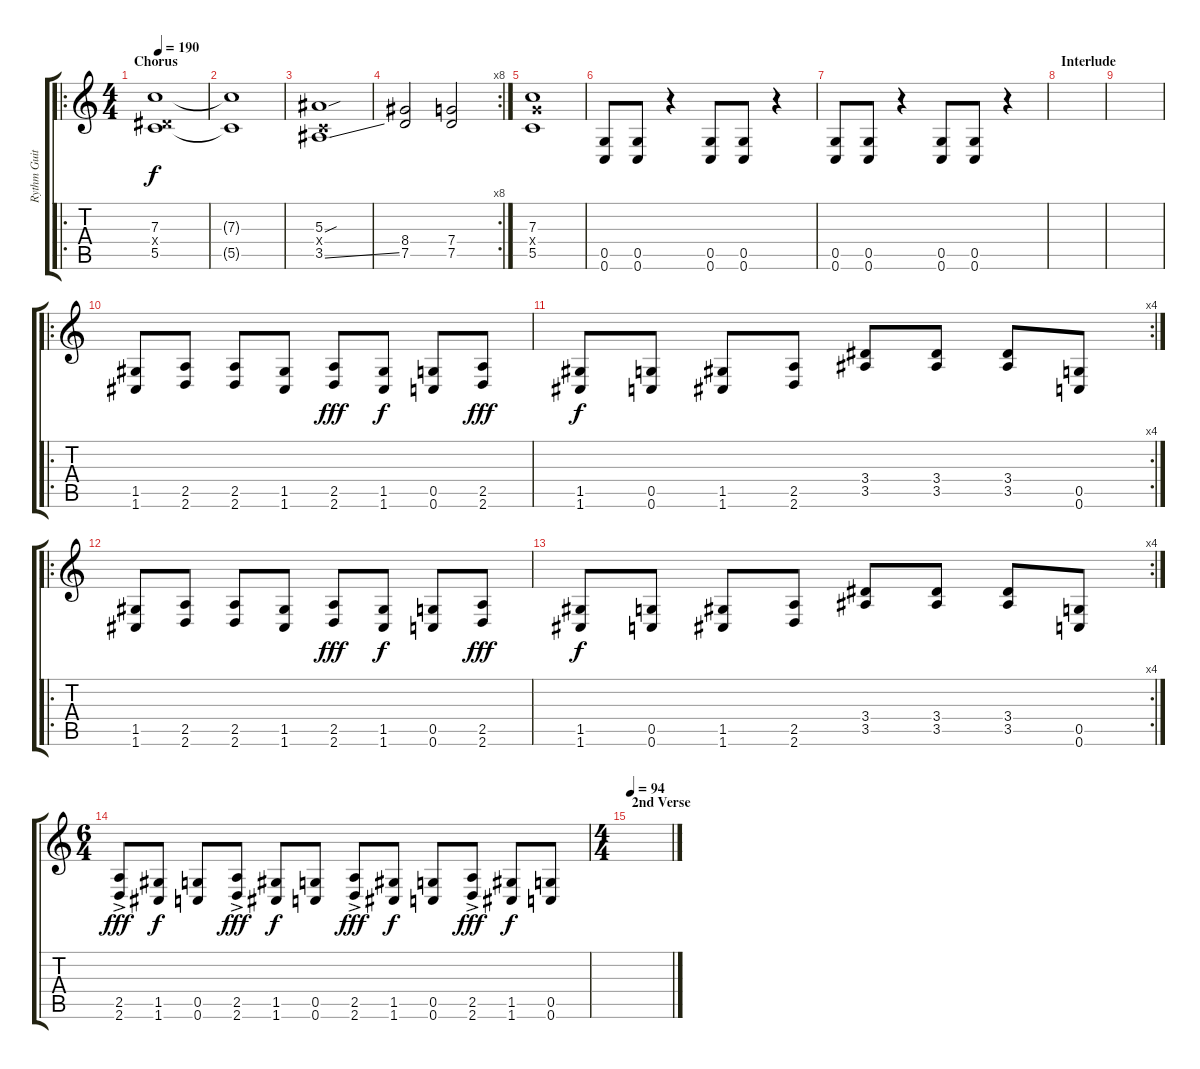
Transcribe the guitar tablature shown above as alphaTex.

\track ("Rythm Guitar II" "Rythm Guit") {instrument distortionguitar}
\staff {score tabs}
\tuning (D4 A3 F3 C3 G2 C2) {hide}
\ro
\ts (4 4)
\section ("" "Chorus")
\tempo 190
\clef g2
\ks c
(7.3 3.4{x} 5.5).1{dy f} |
(7.3{t} 5.5{t}).1 |
(5.3{sou} 0.4{x} 3.5{ss}).1 |
\rc 8
(8.4 7.5).2 (7.4 7.5).2 |
(7.3 7.4{x} 5.5).1 |
(0.5 0.6).8 (0.5 0.6).8 r.4 (0.5 0.6).8 (0.5 0.6).8 r.4 |
(0.5 0.6).8 (0.5 0.6).8 r.4 (0.5 0.6).8 (0.5 0.6).8 r.4 |
\section ("" "Interlude")
|
|
\ro
(1.5 1.6).8 (2.5 2.6).8 (2.5 2.6).8 (1.5 1.6).8 (2.5 2.6).8{dy fff} (1.5 1.6).8{dy f} (0.5 0.6).8 (2.5 2.6).8{dy fff} |
\rc 4
(1.5 1.6).8{dy f} (0.5 0.6).8 (1.5 1.6).8 (2.5 2.6).8 (3.4 3.5).8 (3.4 3.5).8 (3.4 3.5).8 (0.5 0.6).8 |
\ro
(1.5 1.6).8 (2.5 2.6).8 (2.5 2.6).8 (1.5 1.6).8 (2.5 2.6).8{dy fff} (1.5 1.6).8{dy f} (0.5 0.6).8 (2.5 2.6).8{dy fff} |
\rc 4
(1.5 1.6).8{dy f} (0.5 0.6).8 (1.5 1.6).8 (2.5 2.6).8 (3.4 3.5).8 (3.4 3.5).8 (3.4 3.5).8 (0.5 0.6).8 |
\ts (6 4)
(2.5{ac} 2.6{ac}).8{dy fff} (1.5 1.6).8{dy f} (0.5 0.6).8 (2.5{ac} 2.6{ac}).8{dy fff} (1.5 1.6).8{dy f} (0.5 0.6).8 (2.5{ac} 2.6{ac}).8{dy fff} (1.5 1.6).8{dy f} (0.5 0.6).8 (2.5{ac} 2.6{ac}).8{dy fff} (1.5 1.6).8{dy f} (0.5 0.6).8 |
\ts (4 4)
\section ("" "2nd Verse")
\tempo 94
